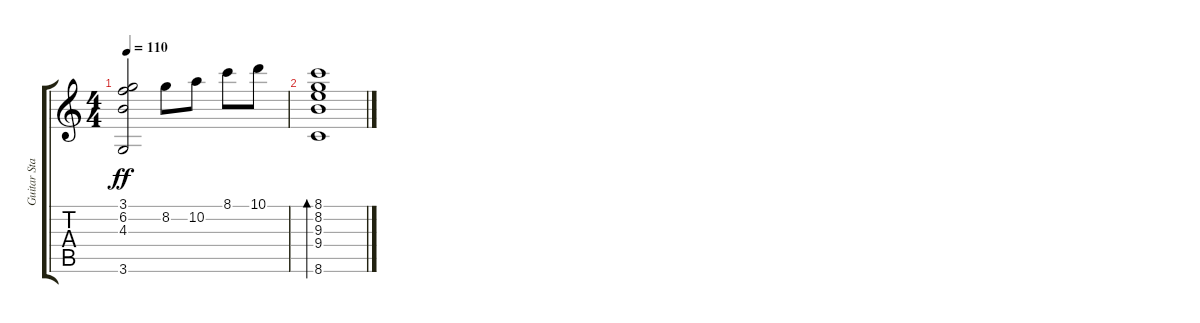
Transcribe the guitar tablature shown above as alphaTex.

\track ("Guitar Standard" "Guitar Sta") {instrument acousticguitarnylon}
\staff {score tabs}
\tuning (E4 B3 G3 D3 A2 E2) {hide}
\ts (4 4)
\tempo 110
\clef g2
\ks c
(3.1 6.2 4.3 3.6).2{dy ff} 8.2.8 10.2.8 8.1.8 10.1.8 |
(8.1 8.2 9.3 9.4 8.6).1{bd 240}
